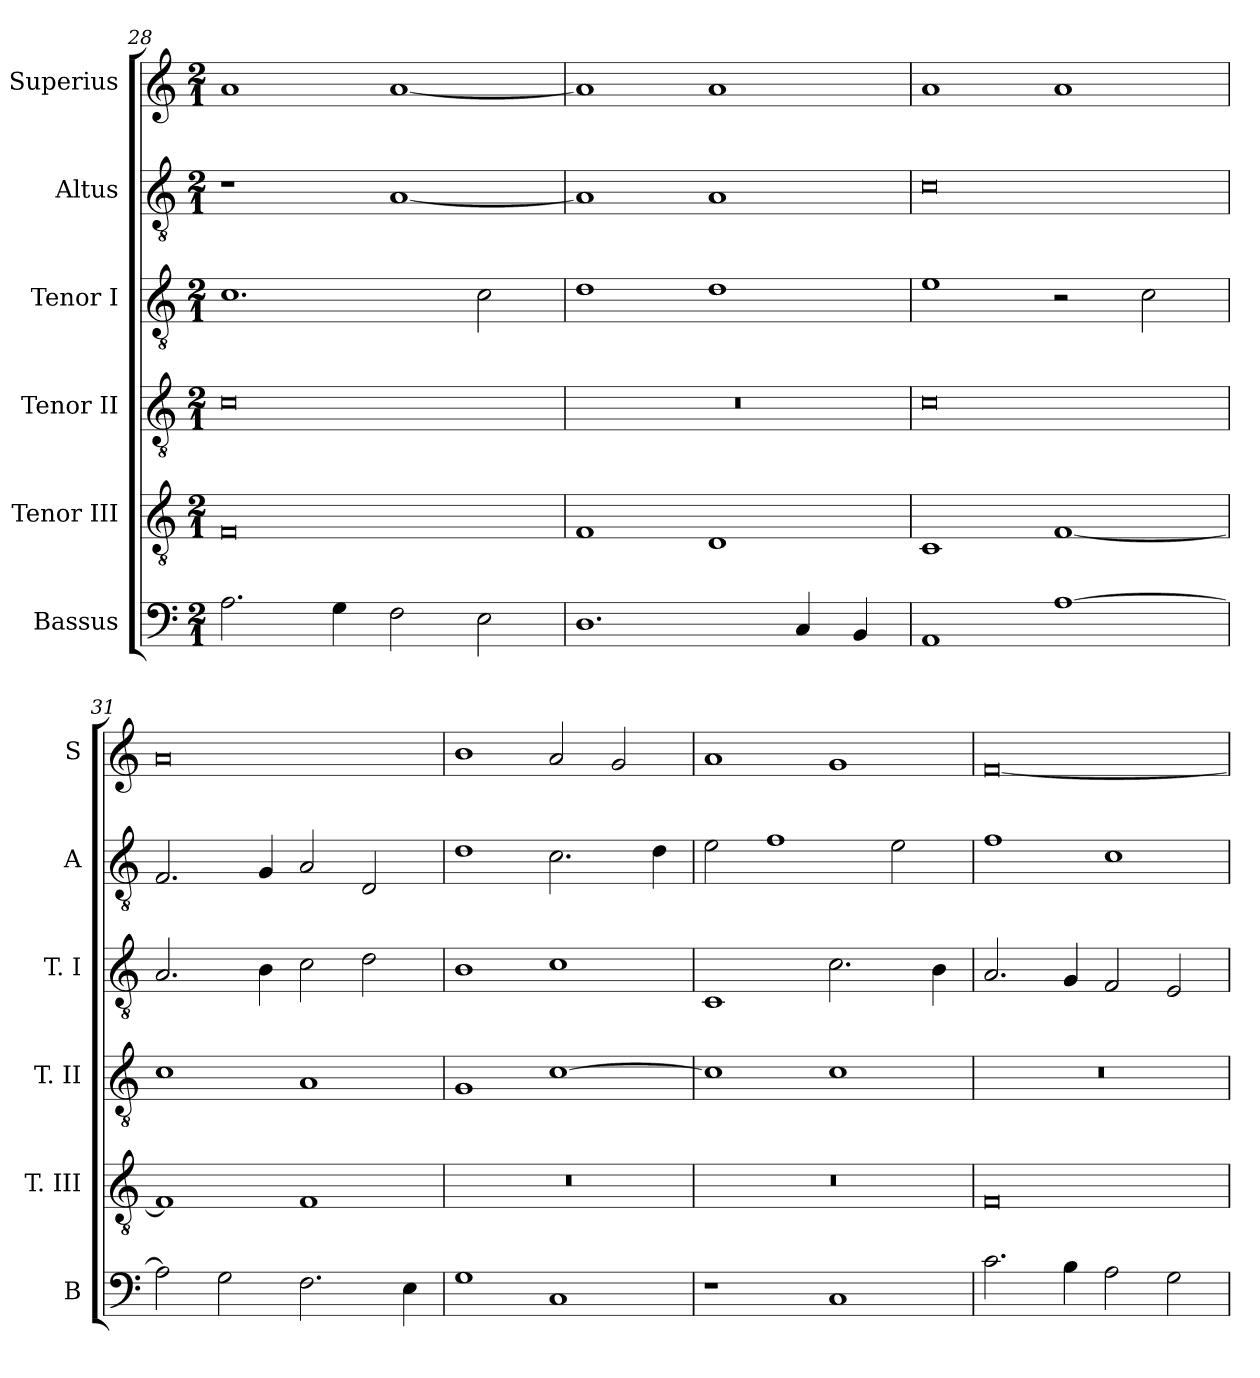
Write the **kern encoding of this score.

**kern	**kern	**kern	**kern	**kern	**kern
*part6	*part5	*part4	*part3	*part2	*part1
*staff6	*staff5	*staff4	*staff3	*staff2	*staff1
*I"Bassus	*I"Tenor III	*I"Tenor II	*I"Tenor I	*I"Altus	*I"Superius
*I'B	*I'T. III	*I'T. II	*I'T. I	*I'A	*I'S
*clefF4	*clefGv2	*clefGv2	*clefGv2	*clefGv2	*clefG2
*k[]	*k[]	*k[]	*k[]	*k[]	*k[]
*C:	*C:	*C:	*C:	*C:	*C:
*M2/1	*M2/1	*M2/1	*M2/1	*M2/1	*M2/1
=28	=28	=28	=28	=28	=28
2.A	0F	0c	1.c	1r	1a
4G	.	.	.	.	.
2F	.	.	.	[1A	[1a
2E	.	.	2c	.	.
=29	=29	=29	=29	=29	=29
1.D	1F	0r	1d	1A]	1a]
.	1D	.	1d	1A	1a
4C	.	.	.	.	.
4BB	.	.	.	.	.
=30	=30	=30	=30	=30	=30
1AA	1C	0c	1e	0c	1a
[1A	[1F	.	2r	.	1a
.	.	.	2c	.	.
=31	=31	=31	=31	=31	=31
2A]	1F]	1c	2.A	2.F	0a
2G	.	.	.	.	.
.	.	.	4B	4G	.
2.F	1F	1A	2c	2A	.
.	.	.	2d	2D	.
4E	.	.	.	.	.
=32	=32	=32	=32	=32	=32
1G	0r	1G	1B	1d	1b
1C	.	[1c	1c	2.c	2a
.	.	.	.	.	2g
.	.	.	.	4d	.
=33	=33	=33	=33	=33	=33
1r	0r	1c]	1C	2e	1a
.	.	.	.	1f	.
1C	.	1c	2.c	.	1g
.	.	.	.	2e	.
.	.	.	4B	.	.
=34	=34	=34	=34	=34	=34
2.c	0F	0r	2.A	1f	[0f
4B	.	.	4G	.	.
2A	.	.	2F	1c	.
2G	.	.	2E	.	.
=	=	=	=	=	=
*-	*-	*-	*-	*-	*-
